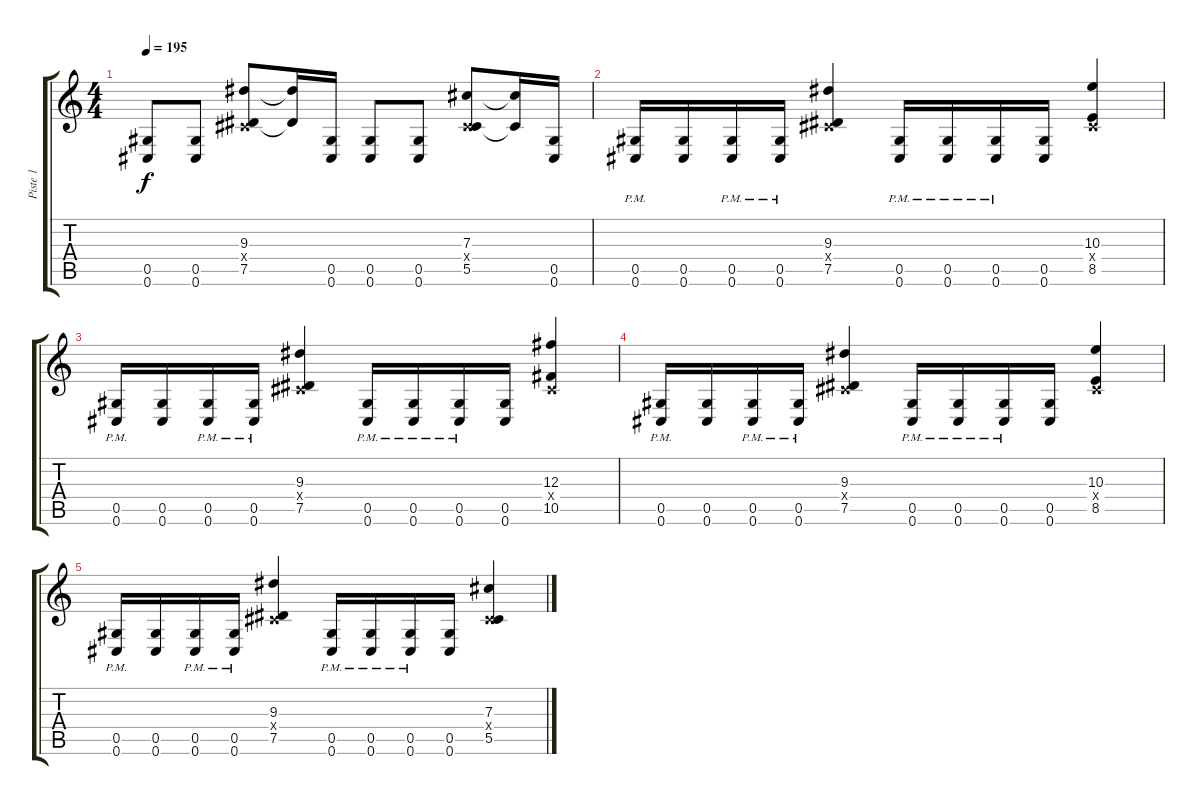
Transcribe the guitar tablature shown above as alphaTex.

\track ("Piste 1" "Piste 1") {instrument distortionguitar}
\staff {score tabs}
\tuning (Eb4 Bb3 Gb3 Db3 Ab2 Db2) {hide}
\ts (4 4)
\tempo 195
\clef g2
\ks c
(0.5 0.6).8{dy f} (0.5 0.6).8 (9.3 0.4{x} 7.5).8 (9.3{t} 7.5{t}).16 (0.5 0.6).16 (0.5 0.6).8 (0.5 0.6).8 (7.3 0.4{x} 5.5).8 (7.3{t} 5.5{t}).16 (0.5 0.6).16 |
(0.5{pm} 0.6{pm}).16 (0.5 0.6).16 (0.5{pm} 0.6{pm}).16 (0.5{pm} 0.6{pm}).16 (9.3 0.4{x} 7.5).4 (0.5{pm} 0.6{pm}).16 (0.5{pm} 0.6{pm}).16 (0.5{pm} 0.6{pm}).16 (0.5 0.6).16 (10.3 0.4{x} 8.5).4 |
(0.5{pm} 0.6{pm}).16 (0.5 0.6).16 (0.5{pm} 0.6{pm}).16 (0.5{pm} 0.6{pm}).16 (9.3 0.4{x} 7.5).4 (0.5{pm} 0.6{pm}).16 (0.5{pm} 0.6{pm}).16 (0.5{pm} 0.6{pm}).16 (0.5 0.6).16 (12.3 0.4{x} 10.5).4 |
(0.5{pm} 0.6{pm}).16 (0.5 0.6).16 (0.5{pm} 0.6{pm}).16 (0.5{pm} 0.6{pm}).16 (9.3 0.4{x} 7.5).4 (0.5{pm} 0.6{pm}).16 (0.5{pm} 0.6{pm}).16 (0.5{pm} 0.6{pm}).16 (0.5 0.6).16 (10.3 0.4{x} 8.5).4 |
(0.5{pm} 0.6{pm}).16 (0.5 0.6).16 (0.5{pm} 0.6{pm}).16 (0.5{pm} 0.6{pm}).16 (9.3 0.4{x} 7.5).4 (0.5{pm} 0.6{pm}).16 (0.5{pm} 0.6{pm}).16 (0.5{pm} 0.6{pm}).16 (0.5 0.6).16 (7.3 0.4{x} 5.5).4
